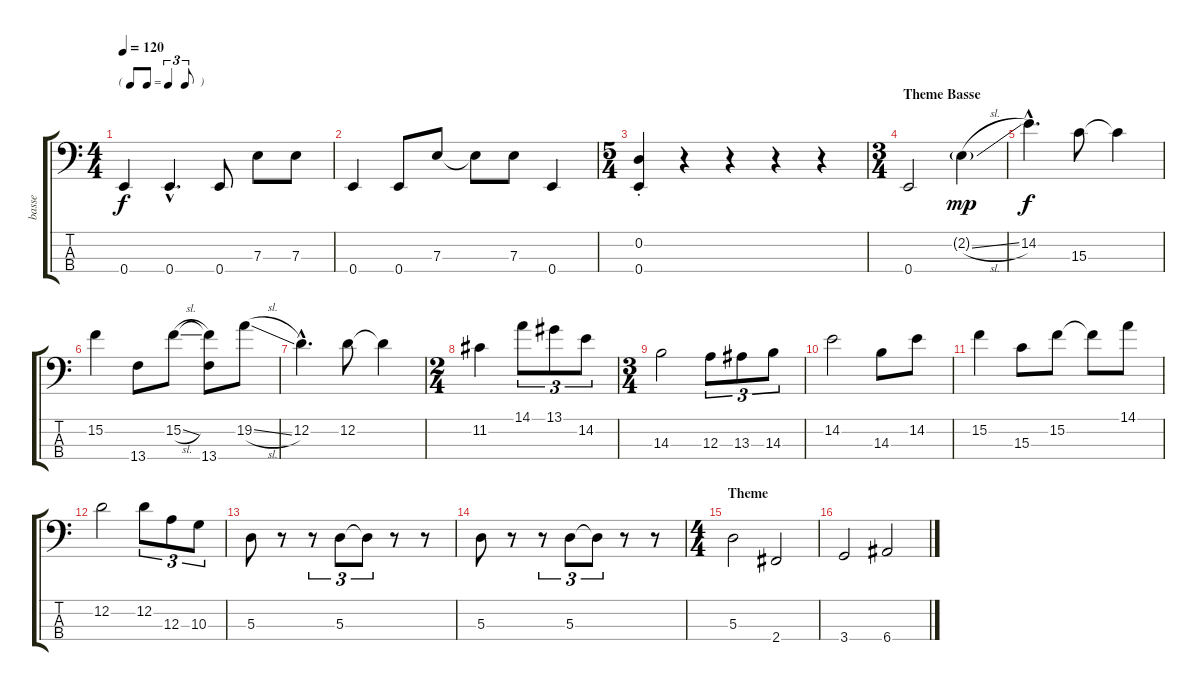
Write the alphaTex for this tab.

\track ("basse" "basse") {instrument electricbassfinger}
\staff {score tabs}
\tuning (G2 D2 A1 E1) {hide}
\ts (4 4)
\tf triplet8th
\tempo 120
\clef f4
\ks c
0.4{t}.4{dy f} 0.4{hac}.4{d} 0.4.8 7.3.8 7.3.8 |
0.4.4 0.4.8 7.3.8 7.3{t}.8 7.3.8 0.4.4 |
\ts (5 4)
(0.2 0.4{st}).4 r.4 r.4 r.4 r.4 |
\ts (3 4)
\section ("" "Theme Basse")
0.4.2 2.2{sl g}.4{dy mp} |
14.2{hac}.4{d dy f} 15.3.8 15.3{t}.4 |
15.2.4 13.4.8 15.2{sl}.8 (15.2{t} 13.4).8 19.2{sl}.8 |
12.2{hac}.4{d} 12.2.8 12.2{t}.4 |
\ts (2 4)
11.2.4 14.1.8{tu (3 2)} 13.1.8{tu (3 2)} 14.2.8{tu (3 2)} |
\ts (3 4)
14.3.2 12.3.8{tu (3 2)} 13.3.8{tu (3 2)} 14.3.8{tu (3 2)} |
14.2.2 14.3.8 14.2.8 |
15.2.4 15.3.8 15.2.8 15.2{t}.8 14.1.8 |
12.2.2 12.2.8{tu (3 2)} 12.3.8{tu (3 2)} 10.3.8{tu (3 2)} |
5.3.8 r.8 r.8{tu (3 2)} 5.3.8{tu (3 2)} 5.3{t}.8{tu (3 2)} r.8 r.8 |
5.3.8 r.8 r.8{tu (3 2)} 5.3.8{tu (3 2)} 5.3{t}.8{tu (3 2)} r.8 r.8 |
\ts (4 4)
\section ("" "Theme")
5.3.2 2.4.2 |
3.4.2 6.4.2
